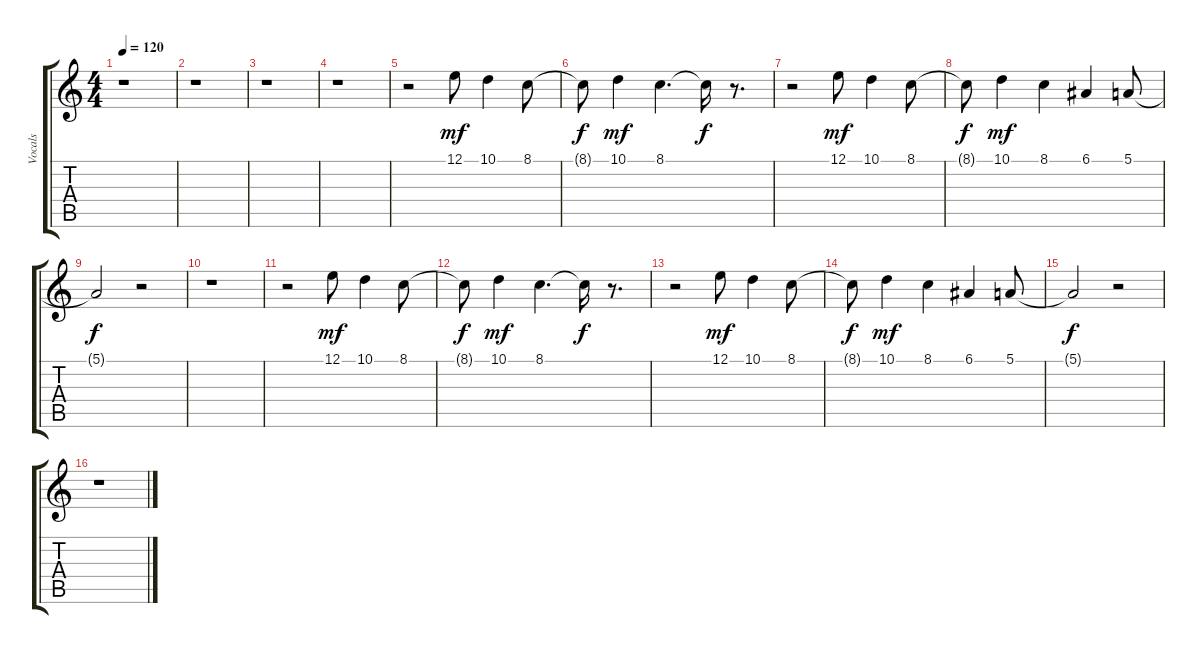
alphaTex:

\track ("Vocals" "Vocals") {instrument oboe}
\staff {score tabs}
\tuning (E4 B3 G3 D3 A2 E2) {hide}
\ts (4 4)
\tempo 120
\clef g2
\ks c
r.1{dy mf} |
r.1 |
r.1 |
r.1 |
r.2 12.1.8 10.1.4 8.1.8 |
8.1{t}.8{dy f} 10.1.4{dy mf} 8.1.4{d} 8.1{t}.16{dy f} r.8{d} |
r.2 12.1.8{dy mf} 10.1.4 8.1.8 |
8.1{t}.8{dy f} 10.1.4{dy mf} 8.1.4 6.1.4 5.1.8 |
5.1{t}.2{dy f} r.2 |
r.1 |
r.2 12.1.8{dy mf} 10.1.4 8.1.8 |
8.1{t}.8{dy f} 10.1.4{dy mf} 8.1.4{d} 8.1{t}.16{dy f} r.8{d} |
r.2 12.1.8{dy mf} 10.1.4 8.1.8 |
8.1{t}.8{dy f} 10.1.4{dy mf} 8.1.4 6.1.4 5.1.8 |
5.1{t}.2{dy f} r.2 |
r.1
